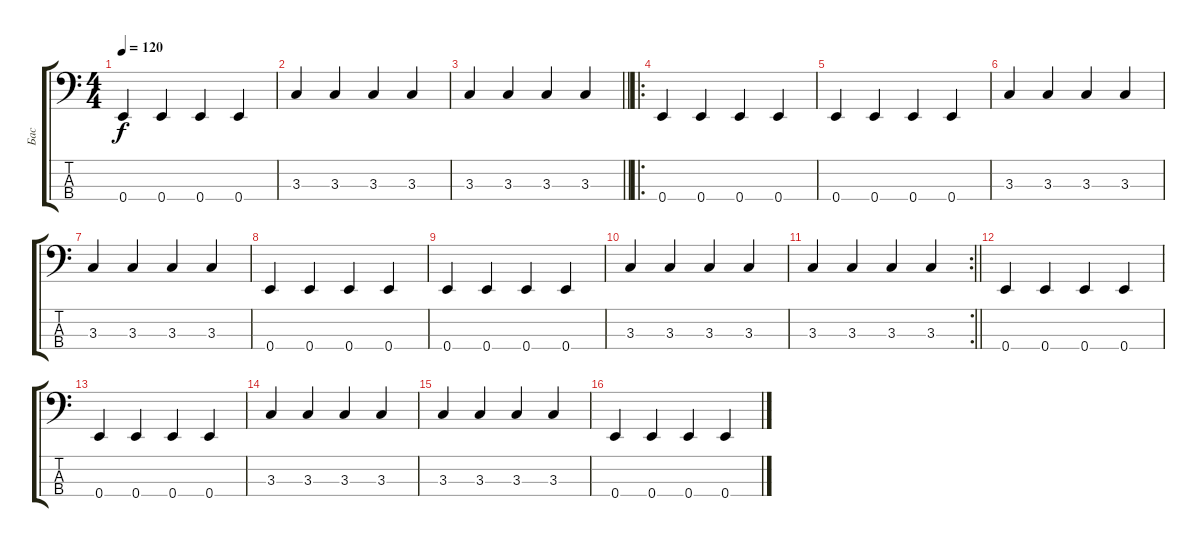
\track ("Бас " "Бас ") {instrument electricbassfinger}
\staff {score tabs}
\tuning (G2 D2 A1 E1) {hide}
\ts (4 4)
\tempo 120
\clef f4
\ks c
0.4.4{dy f} 0.4.4 0.4.4 0.4.4 |
3.3.4 3.3.4 3.3.4 3.3.4 |
\barLineRight lightlight
3.3.4 3.3.4 3.3.4 3.3.4 |
\ro
\section ("" "")
0.4.4 0.4.4 0.4.4 0.4.4 |
0.4.4 0.4.4 0.4.4 0.4.4 |
3.3.4 3.3.4 3.3.4 3.3.4 |
3.3.4 3.3.4 3.3.4 3.3.4 |
0.4.4 0.4.4 0.4.4 0.4.4 |
0.4.4 0.4.4 0.4.4 0.4.4 |
3.3.4 3.3.4 3.3.4 3.3.4 |
\rc 2
\barLineRight lightlight
3.3.4 3.3.4 3.3.4 3.3.4 |
\section ("" "")
0.4.4 0.4.4 0.4.4 0.4.4 |
0.4.4 0.4.4 0.4.4 0.4.4 |
3.3.4 3.3.4 3.3.4 3.3.4 |
3.3.4 3.3.4 3.3.4 3.3.4 |
0.4.4 0.4.4 0.4.4 0.4.4
